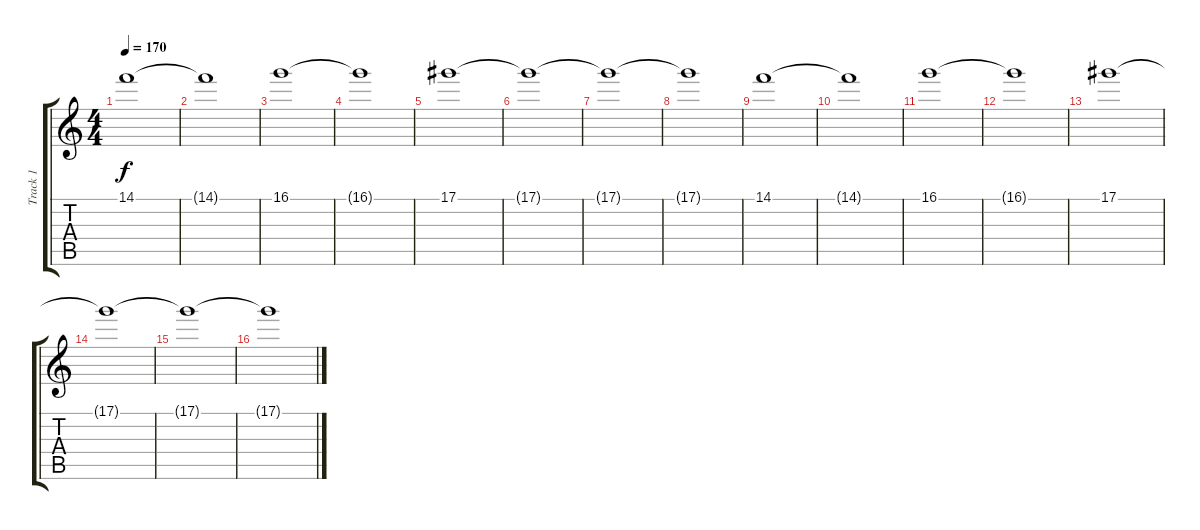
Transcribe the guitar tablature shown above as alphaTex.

\track ("Track 1" "Track 1") {instrument overdrivenguitar}
\staff {score tabs}
\tuning (Eb4 Bb3 Gb3 Db3 Ab2 Db2) {hide}
\ts (4 4)
\tempo 170
\clef g2
\ks c
14.1.1{dy f} |
14.1{t}.1 |
16.1.1 |
16.1{t}.1 |
17.1.1 |
17.1{t}.1 |
17.1{t}.1 |
17.1{t}.1 |
14.1.1 |
14.1{t}.1 |
16.1.1 |
16.1{t}.1 |
17.1.1 |
17.1{t}.1 |
17.1{t}.1 |
17.1{t}.1
